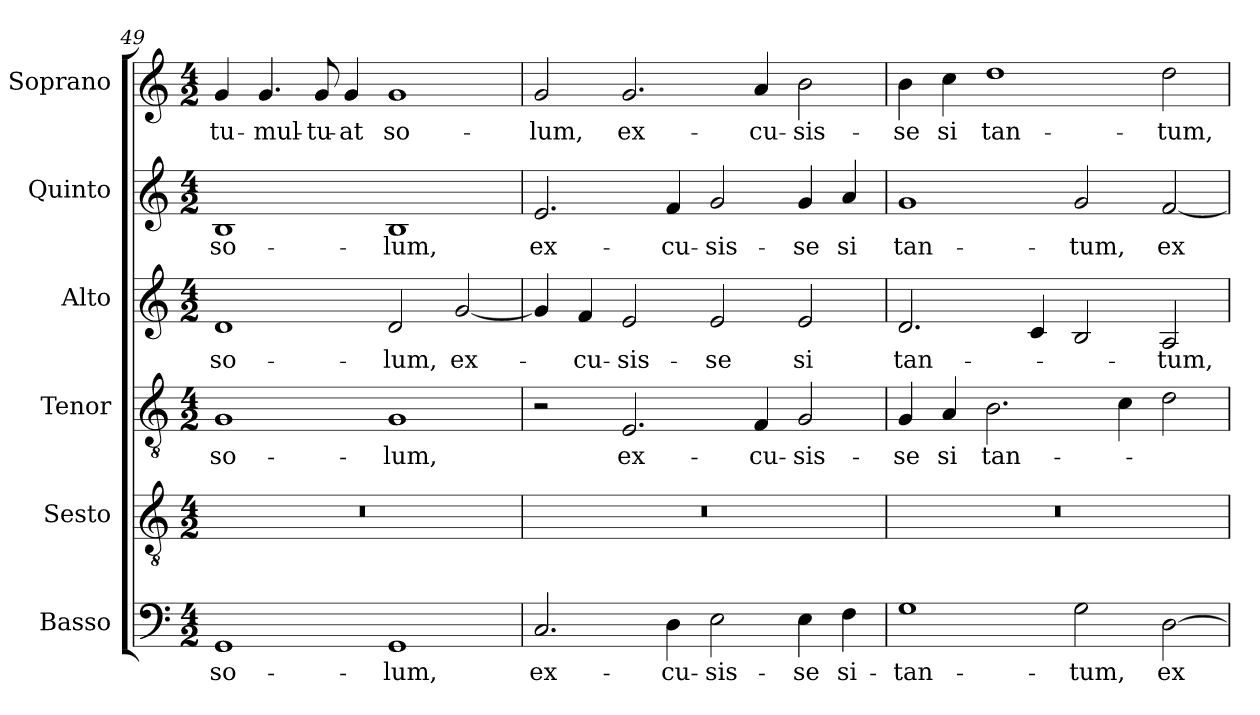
**kern	**text	**kern	**kern	**text	**kern	**text	**kern	**text	**kern	**text
*part6	*part6	*part5	*part4	*part4	*part3	*part3	*part2	*part2	*part1	*part1
*staff6	*staff6	*staff5	*staff4	*staff4	*staff3	*staff3	*staff2	*staff2	*staff1	*staff1
*I"Basso	*	*I"Sesto	*I"Tenor	*	*I"Alto	*	*I"Quinto	*	*I"Soprano	*
*I'B.	*	*I'Ss.	*I'T.	*	*I'A.	*	*I'Q.	*	*I'S.	*
*clefF4	*	*clefGv2	*clefGv2	*	*clefG2	*	*clefG2	*	*clefG2	*
*	*	*ITrd7c12	*ITrd7c12	*	*	*	*	*	*	*
*k[]	*	*k[]	*k[]	*	*k[]	*	*k[]	*	*k[]	*
*C:	*	*C:	*C:	*	*C:	*	*C:	*	*C:	*
*M4/2	*	*M4/2	*M4/2	*	*M4/2	*	*M4/2	*	*M4/2	*
=49	=49	=49	=49	=49	=49	=49	=49	=49	=49	=49
!	!LO:LY:b:color=#000000	!LO:N:vis=1	!	!	!	!	!	!	!	!
!	!	!	!	!LO:LY:b:color=#000000	!	!	!	!	!	!
!	!	!	!	!	!	!LO:LY:b:color=#000000	!	!	!	!
!	!	!	!	!	!	!	!	!LO:LY:b:color=#000000	!	!
!	!	!	!	!	!	!	!	!	!	!LO:LY:b:color=#000000
1GGi	so-	0r	1GGi	so-	1di	so-	1Bi	so-	4gi/	tu-
!	!	!	!	!	!	!	!	!	!	!LO:LY:b:color=#000000
.	.	.	.	.	.	.	.	.	4.gi/	-mul-
!	!	!	!	!	!	!	!	!	!	!LO:LY:b:color=#000000
.	.	.	.	.	.	.	.	.	8gi/	-tu-
!	!	!	!	!	!	!	!	!	!	!LO:LY:b:color=#000000
.	.	.	.	.	.	.	.	.	4gi/	-at
!	!LO:LY:b:color=#000000	!	!	!	!	!	!	!	!	!
!	!	!	!	!LO:LY:b:color=#000000	!	!	!	!	!	!
!	!	!	!	!	!	!LO:LY:b:color=#000000	!	!	!	!
!	!	!	!	!	!	!	!	!LO:LY:b:color=#000000	!	!
!	!	!	!	!	!	!	!	!	!	!LO:LY:b:color=#000000
1GGi	-lum,	.	1GGi	-lum,	2di/	-lum,	1Bi	-lum,	1gi	so-
!	!	!	!	!	!	!LO:LY:b:color=#000000	!	!	!	!
.	.	.	.	.	[2gi/	ex-	.	.	.	.
=50	=50	=50	=50	=50	=50	=50	=50	=50	=50	=50
!	!LO:LY:b:color=#000000	!LO:N:vis=1	!	!	!	!	!	!	!	!
!	!	!	!	!	!	!	!	!LO:LY:b:color=#000000	!	!
!	!	!	!	!	!	!	!	!	!	!LO:LY:b:color=#000000
2.Ci/	ex-	0r	2r	.	4gi/]	.	2.ei/	ex-	2gi/	-lum,
!	!	!	!	!	!	!LO:LY:b:color=#000000	!	!	!	!
.	.	.	.	.	4fi/	-cu-	.	.	.	.
!	!	!	!	!LO:LY:b:color=#000000	!	!	!	!	!	!
!	!	!	!	!	!	!LO:LY:b:color=#000000	!	!	!	!
!	!	!	!	!	!	!	!	!	!	!LO:LY:b:color=#000000
.	.	.	2.EEi/	ex-	2ei/	-sis-	.	.	2.gi/	ex-
!	!LO:LY:b:color=#000000	!	!	!	!	!	!	!	!	!
!	!	!	!	!	!	!	!	!LO:LY:b:color=#000000	!	!
4Di\	-cu-	.	.	.	.	.	4fi/	-cu-	.	.
!	!LO:LY:b:color=#000000	!	!	!	!	!	!	!	!	!
!	!	!	!	!	!	!LO:LY:b:color=#000000	!	!	!	!
!	!	!	!	!	!	!	!	!LO:LY:b:color=#000000	!	!
2Ei\	-sis-	.	.	.	2ei/	-se	2gi/	-sis-	.	.
!	!	!	!	!LO:LY:b:color=#000000	!	!	!	!	!	!
!	!	!	!	!	!	!	!	!	!	!LO:LY:b:color=#000000
.	.	.	4FFi/	-cu-	.	.	.	.	4ai/	-cu-
!	!LO:LY:b:color=#000000	!	!	!	!	!	!	!	!	!
!	!	!	!	!LO:LY:b:color=#000000	!	!	!	!	!	!
!	!	!	!	!	!	!LO:LY:b:color=#000000	!	!	!	!
!	!	!	!	!	!	!	!	!LO:LY:b:color=#000000	!	!
!	!	!	!	!	!	!	!	!	!	!LO:LY:b:color=#000000
4Ei\	-se	.	2GGi/	-sis-	2ei/	si	4gi/	-se	2bi\	-sis-
!	!LO:LY:b:color=#000000	!	!	!	!	!	!	!	!	!
!	!	!	!	!	!	!	!	!LO:LY:b:color=#000000	!	!
4Fi\	si-	.	.	.	.	.	4ai/	si	.	.
!!LO:LB:g=z
=51	=51	=51	=51	=51	=51	=51	=51	=51	=51	=51
!	!LO:LY:b:color=#000000	!LO:N:vis=1	!	!	!	!	!	!	!	!
!	!	!	!	!LO:LY:b:color=#000000	!	!	!	!	!	!
!	!	!	!	!	!	!LO:LY:b:color=#000000	!	!	!	!
!	!	!	!	!	!	!	!	!LO:LY:b:color=#000000	!	!
!	!	!	!	!	!	!	!	!	!	!LO:LY:b:color=#000000
1Gi	-tan-	0r	4GGi/	-se	2.di/	tan-	1gi	tan-	4bi\	-se
!	!	!	!	!LO:LY:b:color=#000000	!	!	!	!	!	!
!	!	!	!	!	!	!	!	!	!	!LO:LY:b:color=#000000
.	.	.	4AAi/	si	.	.	.	.	4cci\	si
!	!	!	!	!LO:LY:b:color=#000000	!	!	!	!	!	!
!	!	!	!	!	!	!	!	!	!	!LO:LY:b:color=#000000
.	.	.	2.BBi\	tan-	.	.	.	.	1ddi	tan-
.	.	.	.	.	4ci/	.	.	.	.	.
!	!LO:LY:b:color=#000000	!	!	!	!	!	!	!	!	!
!	!	!	!	!	!	!	!	!LO:LY:b:color=#000000	!	!
2Gi\	-tum,	.	.	.	2Bi/	.	2gi/	-tum,	.	.
.	.	.	4Ci\	.	.	.	.	.	.	.
!	!LO:LY:b:color=#000000	!	!	!	!	!	!	!	!	!
!	!	!	!	!	!	!LO:LY:b:color=#000000	!	!	!	!
!	!	!	!	!	!	!	!	!LO:LY:b:color=#000000	!	!
!	!	!	!	!	!	!	!	!	!	!LO:LY:b:color=#000000
[2Di\	ex-	.	2Di\	.	2Ai/	-tum,	[2fi/	ex-	2ddi\	-tum,
=	=	=	=	=	=	=	=	=	=	=
*-	*-	*-	*-	*-	*-	*-	*-	*-	*-	*-
